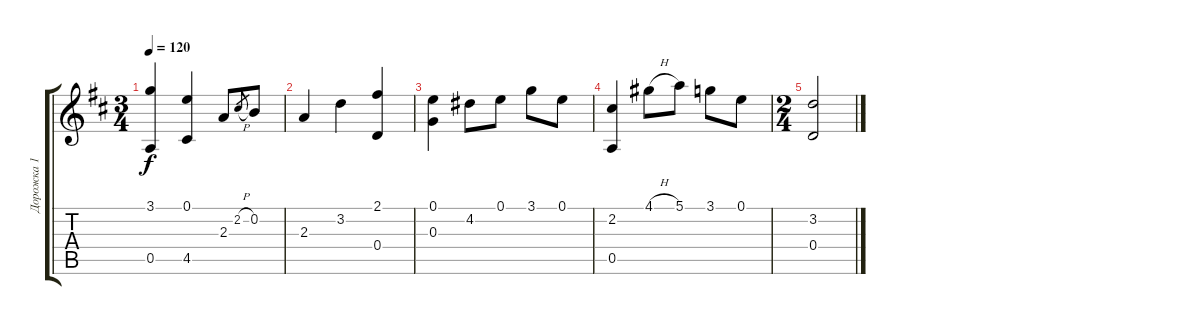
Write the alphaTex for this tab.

\track ("Дорожка 1" "Дорожка 1") {instrument acousticguitarnylon}
\staff {score tabs}
\tuning (E4 B3 G3 D3 A2 E2) {hide}
\ts (3 4)
\tempo 120
\clef g2
\ks d
(3.1 0.5).4{dy f} (0.1 4.5).4 2.3.8 2.2{h}.8{gr} 0.2.8 |
2.3.4 3.2.4 (2.1 0.4).4 |
(0.1 0.3).4 4.2.8 0.1.8 3.1.8 0.1.8 |
(2.2 0.5).4 4.1{h}.8 5.1.8 3.1.8 0.1.8 |
\ts (2 4)
(3.2 0.4).2
